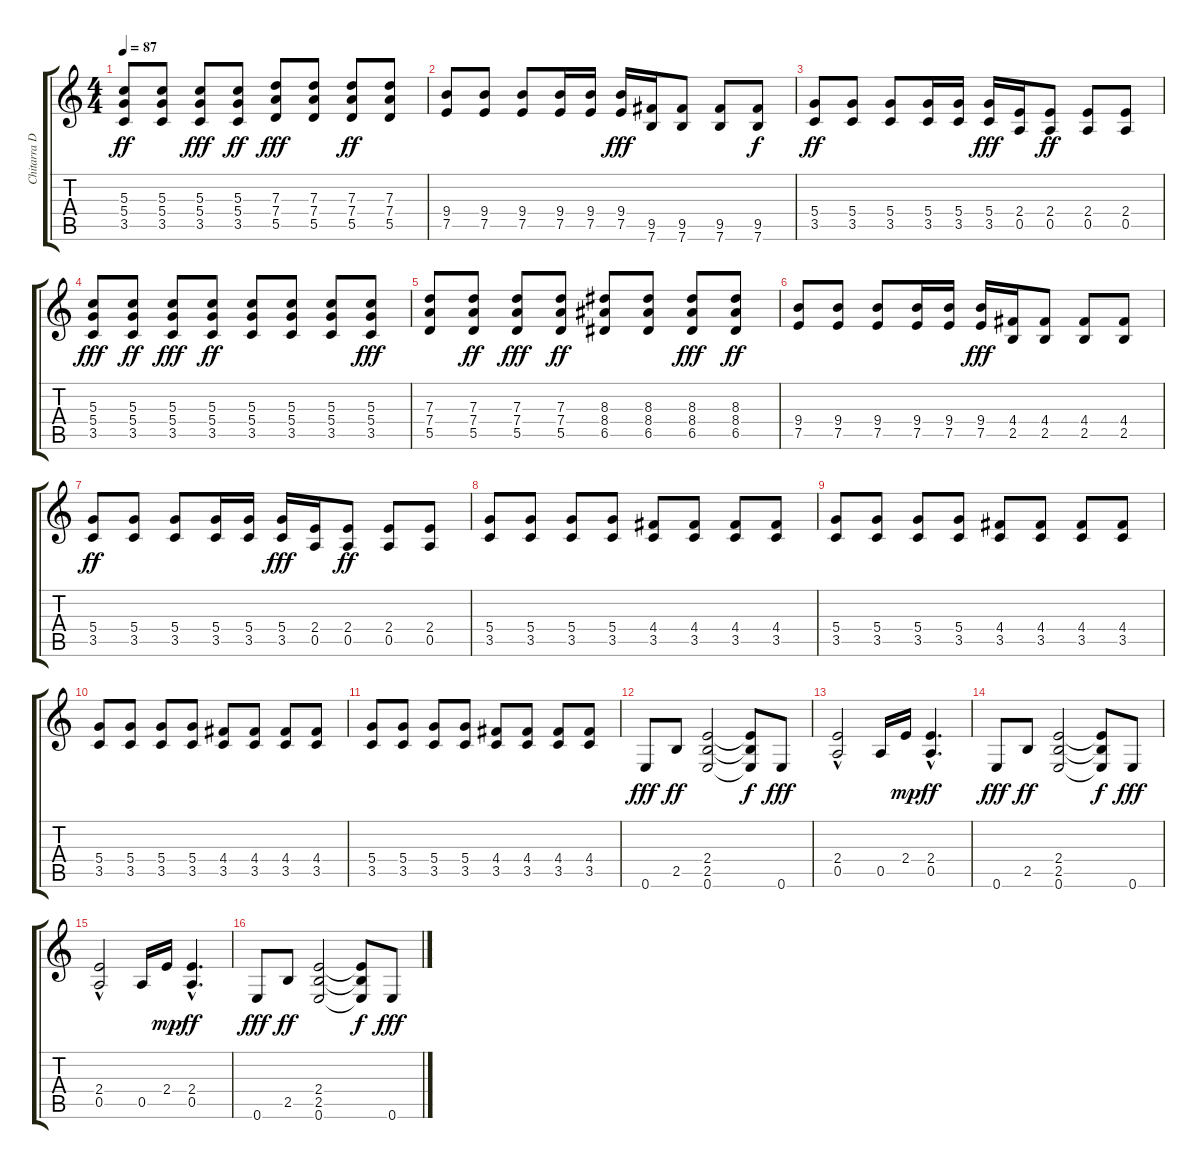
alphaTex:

\track ("Chitarra Distorta" "Chitarra D") {instrument distortionguitar}
\staff {score tabs}
\tuning (E4 B3 G3 D3 A2 E2) {hide}
\ts (4 4)
\tempo 87
\clef g2
\ks c
(5.3 5.4 3.5).8{dy ff} (5.3 5.4 3.5).8 (5.3 5.4 3.5).8{dy fff} (5.3 5.4 3.5).8{dy ff} (7.3 7.4 5.5).8{dy fff} (7.3 7.4 5.5).8 (7.3 7.4 5.5).8{dy ff} (7.3 7.4 5.5).8 |
(9.4 7.5).8 (9.4 7.5).8 (9.4 7.5).8 (9.4 7.5).16 (9.4 7.5).16 (9.4 7.5).16{dy fff} (9.5 7.6).16 (9.5 7.6).8 (9.5 7.6).8 (9.5 7.6).8{dy f} |
(5.4 3.5).8{dy ff} (5.4 3.5).8 (5.4 3.5).8 (5.4 3.5).16 (5.4 3.5).16 (5.4 3.5).16{dy fff} (2.4 0.5).16 (2.4 0.5).8{dy ff} (2.4 0.5).8 (2.4 0.5).8 |
(5.3 5.4 3.5).8{dy fff} (5.3 5.4 3.5).8{dy ff} (5.3 5.4 3.5).8{dy fff} (5.3 5.4 3.5).8{dy ff} (5.3 5.4 3.5).8 (5.3 5.4 3.5).8 (5.3 5.4 3.5).8 (5.3 5.4 3.5).8{dy fff} |
(7.3 7.4 5.5).8 (7.3 7.4 5.5).8{dy ff} (7.3 7.4 5.5).8{dy fff} (7.3 7.4 5.5).8{dy ff} (8.3 8.4 6.5).8 (8.3 8.4 6.5).8 (8.3 8.4 6.5).8{dy fff} (8.3 8.4 6.5).8{dy ff} |
(9.4 7.5).8 (9.4 7.5).8 (9.4 7.5).8 (9.4 7.5).16 (9.4 7.5).16 (9.4 7.5).16{dy fff} (4.4 2.5).16 (4.4 2.5).8 (4.4 2.5).8 (4.4 2.5).8 |
(5.4 3.5).8{dy ff} (5.4 3.5).8 (5.4 3.5).8 (5.4 3.5).16 (5.4 3.5).16 (5.4 3.5).16{dy fff} (2.4 0.5).16 (2.4 0.5).8{dy ff} (2.4 0.5).8 (2.4 0.5).8 |
(5.4 3.5).8 (5.4 3.5).8 (5.4 3.5).8 (5.4 3.5).8 (4.4 3.5).8 (4.4 3.5).8 (4.4 3.5).8 (4.4 3.5).8 |
(5.4 3.5).8 (5.4 3.5).8 (5.4 3.5).8 (5.4 3.5).8 (4.4 3.5).8 (4.4 3.5).8 (4.4 3.5).8 (4.4 3.5).8 |
(5.4 3.5).8 (5.4 3.5).8 (5.4 3.5).8 (5.4 3.5).8 (4.4 3.5).8 (4.4 3.5).8 (4.4 3.5).8 (4.4 3.5).8 |
(5.4 3.5).8 (5.4 3.5).8 (5.4 3.5).8 (5.4 3.5).8 (4.4 3.5).8 (4.4 3.5).8 (4.4 3.5).8 (4.4 3.5).8 |
0.6.8{dy fff} 2.5.8{dy ff} (2.4 2.5 0.6).2 (2.4{t} 2.5{t} 0.6{t}).8{dy f} 0.6.8{dy fff} |
(2.4 0.5{hac}).2 0.5.16 2.4.16{dy mp} (2.4{hac} 0.5{hac}).4{d dy ff} |
0.6.8{dy fff} 2.5.8{dy ff} (2.4 2.5 0.6).2 (2.4{t} 2.5{t} 0.6{t}).8{dy f} 0.6.8{dy fff} |
(2.4 0.5{hac}).2 0.5.16 2.4.16{dy mp} (2.4{hac} 0.5{hac}).4{d dy ff} |
0.6.8{dy fff} 2.5.8{dy ff} (2.4 2.5 0.6).2 (2.4{t} 2.5{t} 0.6{t}).8{dy f} 0.6.8{dy fff}
